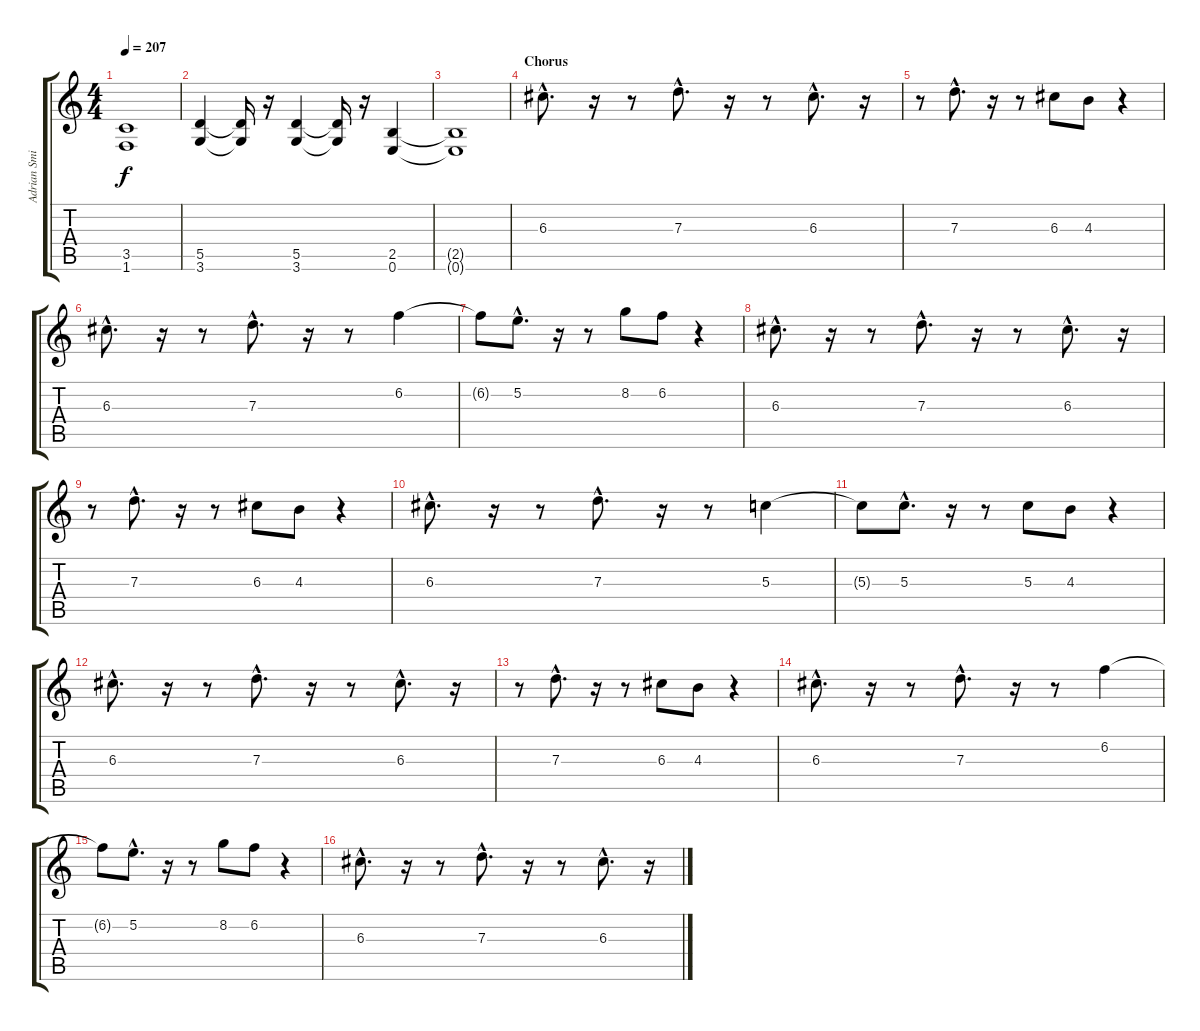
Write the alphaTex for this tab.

\track ("Adrian Smith" "Adrian Smi") {instrument distortionguitar}
\staff {score tabs}
\tuning (E4 B3 G3 D3 A2 E2) {hide}
\ts (4 4)
\tempo 207
\clef g2
\ks c
(3.5{t} 1.6{t}).1{dy f} |
(5.5 3.6).4 (5.5{t} 3.6{t}).16 r.16 (5.5 3.6).4 (5.5{t} 3.6{t}).16 r.16 (2.5 0.6).4 |
(2.5{t} 0.6{t}).1 |
\section ("" "Chorus")
6.3{hac}.8{d} r.16 r.8 7.3{hac}.8{d} r.16 r.8 6.3{hac}.8{d} r.16 |
r.8 7.3{hac}.8{d} r.16 r.8 6.3.8 4.3.8 r.4 |
6.3{hac}.8{d} r.16 r.8 7.3{hac}.8{d} r.16 r.8 6.2.4 |
6.2{t}.8 5.2{hac}.8{d} r.16 r.8 8.2.8 6.2.8 r.4 |
6.3{hac}.8{d} r.16 r.8 7.3{hac}.8{d} r.16 r.8 6.3{hac}.8{d} r.16 |
r.8 7.3{hac}.8{d} r.16 r.8 6.3.8 4.3.8 r.4 |
6.3{hac}.8{d} r.16 r.8 7.3{hac}.8{d} r.16 r.8 5.3.4 |
5.3{t}.8 5.3{hac}.8{d} r.16 r.8 5.3.8 4.3.8 r.4 |
6.3{hac}.8{d} r.16 r.8 7.3{hac}.8{d} r.16 r.8 6.3{hac}.8{d} r.16 |
r.8 7.3{hac}.8{d} r.16 r.8 6.3.8 4.3.8 r.4 |
6.3{hac}.8{d} r.16 r.8 7.3{hac}.8{d} r.16 r.8 6.2.4 |
6.2{t}.8 5.2{hac}.8{d} r.16 r.8 8.2.8 6.2.8 r.4 |
6.3{hac}.8{d} r.16 r.8 7.3{hac}.8{d} r.16 r.8 6.3{hac}.8{d} r.16
